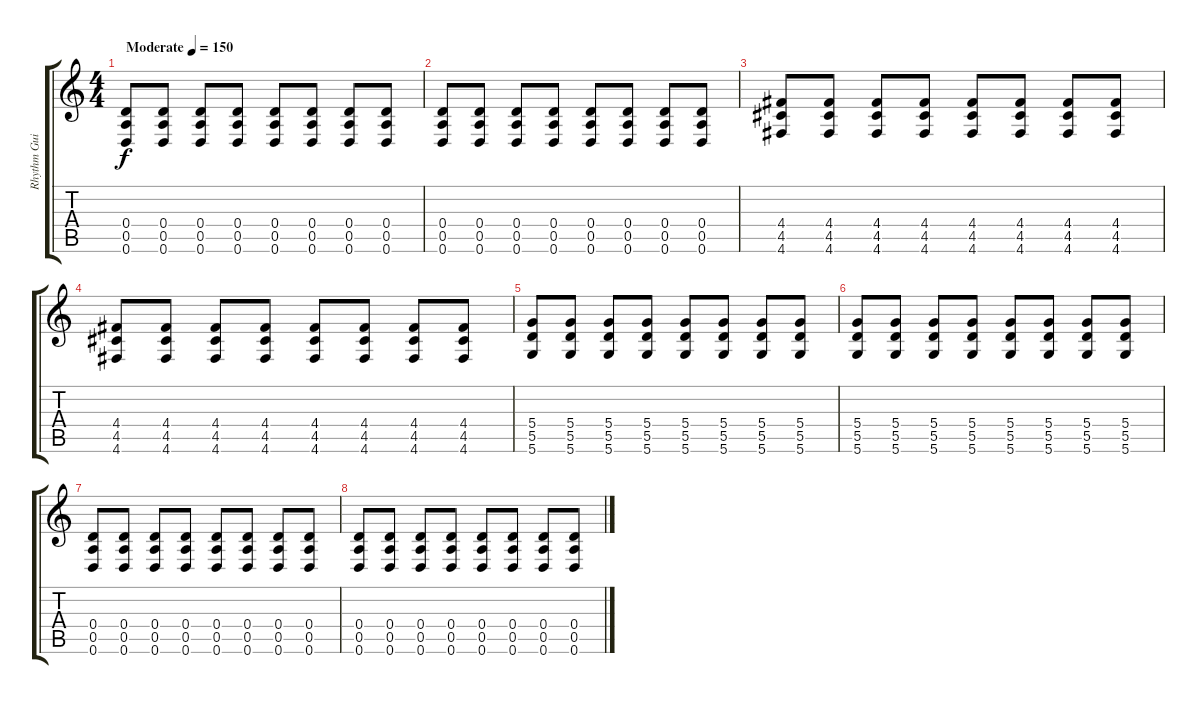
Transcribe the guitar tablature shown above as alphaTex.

\track ("Rhythm Guitar" "Rhythm Gui") {instrument distortionguitar}
\staff {score tabs}
\tuning (E4 B3 G3 D3 A2 D2) {hide}
\ts (4 4)
\tempo (150 "Moderate")
\clef g2
\ks c
(0.4 0.5 0.6).8{dy f instrument distortionguitar} (0.4 0.5 0.6).8 (0.4 0.5 0.6).8 (0.4 0.5 0.6).8 (0.4 0.5 0.6).8 (0.4 0.5 0.6).8 (0.4 0.5 0.6).8 (0.4 0.5 0.6).8 |
(0.4 0.5 0.6).8 (0.4 0.5 0.6).8 (0.4 0.5 0.6).8 (0.4 0.5 0.6).8 (0.4 0.5 0.6).8 (0.4 0.5 0.6).8 (0.4 0.5 0.6).8 (0.4 0.5 0.6).8 |
(4.4 4.5 4.6).8 (4.4 4.5 4.6).8 (4.4 4.5 4.6).8 (4.4 4.5 4.6).8 (4.4 4.5 4.6).8 (4.4 4.5 4.6).8 (4.4 4.5 4.6).8 (4.4 4.5 4.6).8 |
(4.4 4.5 4.6).8 (4.4 4.5 4.6).8 (4.4 4.5 4.6).8 (4.4 4.5 4.6).8 (4.4 4.5 4.6).8 (4.4 4.5 4.6).8 (4.4 4.5 4.6).8 (4.4 4.5 4.6).8 |
(5.4 5.5 5.6).8 (5.4 5.5 5.6).8 (5.4 5.5 5.6).8 (5.4 5.5 5.6).8 (5.4 5.5 5.6).8 (5.4 5.5 5.6).8 (5.4 5.5 5.6).8 (5.4 5.5 5.6).8 |
(5.4 5.5 5.6).8 (5.4 5.5 5.6).8 (5.4 5.5 5.6).8 (5.4 5.5 5.6).8 (5.4 5.5 5.6).8 (5.4 5.5 5.6).8 (5.4 5.5 5.6).8 (5.4 5.5 5.6).8 |
(0.4 0.5 0.6).8 (0.4 0.5 0.6).8 (0.4 0.5 0.6).8 (0.4 0.5 0.6).8 (0.4 0.5 0.6).8 (0.4 0.5 0.6).8 (0.4 0.5 0.6).8 (0.4 0.5 0.6).8 |
(0.4 0.5 0.6).8 (0.4 0.5 0.6).8 (0.4 0.5 0.6).8 (0.4 0.5 0.6).8 (0.4 0.5 0.6).8 (0.4 0.5 0.6).8 (0.4 0.5 0.6).8 (0.4 0.5 0.6).8
